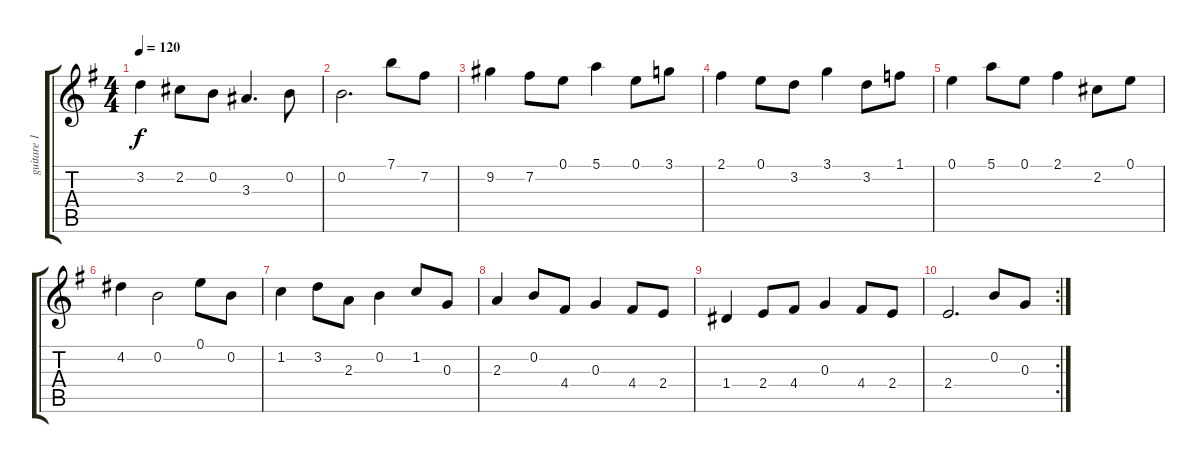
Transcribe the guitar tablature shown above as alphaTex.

\track ("guitare 1" "guitare 1") {instrument acousticguitarsteel}
\staff {score tabs}
\tuning (E4 B3 G3 D3 A2 E2) {hide}
\ts (4 4)
\tempo 120
\clef g2
\ks eminor
3.2.4{dy f} 2.2.8 0.2.8 3.3.4{d} 0.2.8 |
0.2.2{d} 7.1.8 7.2.8 |
9.2.4 7.2.8 0.1.8 5.1.4 0.1.8 3.1.8 |
2.1.4 0.1.8 3.2.8 3.1.4 3.2.8 1.1.8 |
0.1.4 5.1.8 0.1.8 2.1.4 2.2.8 0.1.8 |
4.2.4 0.2.2 0.1.8 0.2.8 |
1.2.4 3.2.8 2.3.8 0.2.4 1.2.8 0.3.8 |
2.3.4 0.2.8 4.4.8 0.3.4 4.4.8 2.4.8 |
1.4.4 2.4.8 4.4.8 0.3.4 4.4.8 2.4.8 |
\rc 2
2.4.2{d} 0.2.8 0.3.8
